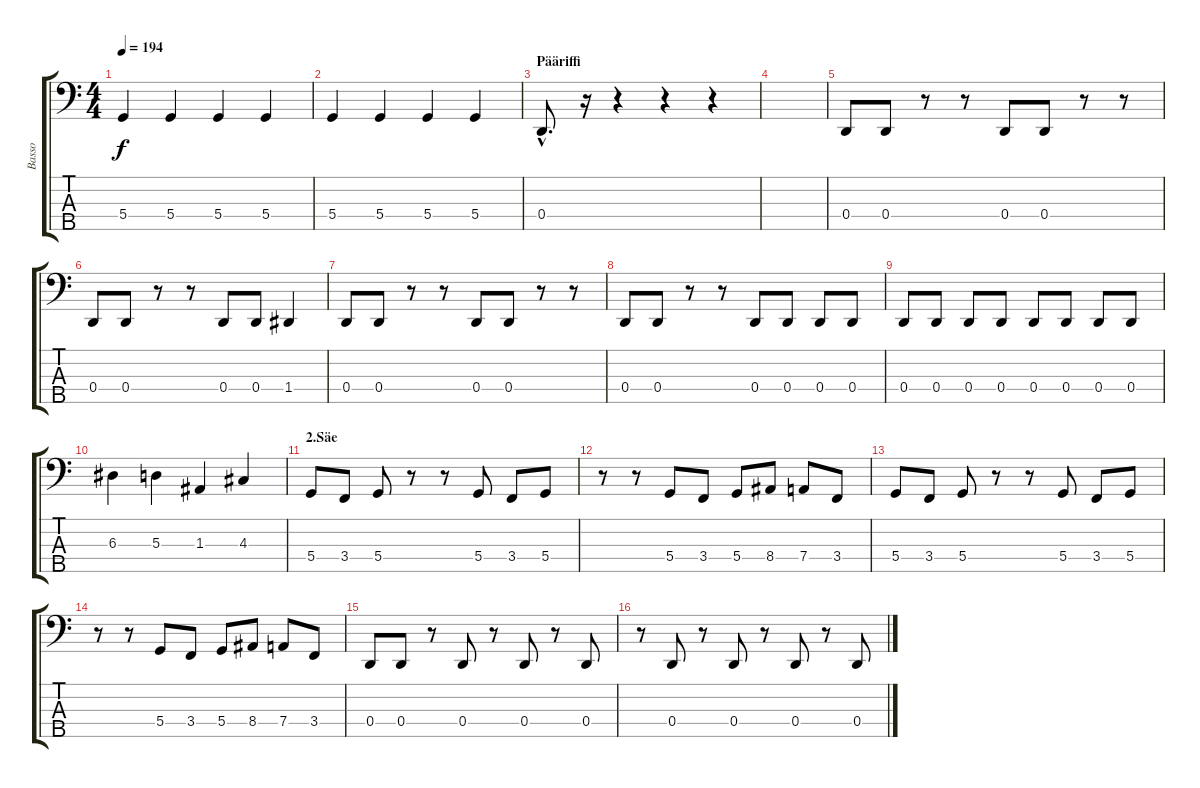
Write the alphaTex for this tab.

\track ("Basso" "Basso") {instrument electricbasspick}
\staff {score tabs}
\tuning (G2 D2 A1 D1 A0) {hide}
\ts (4 4)
\tempo 194
\clef f4
\ks c
5.4.4{dy f} 5.4.4 5.4.4 5.4.4 |
5.4.4 5.4.4 5.4.4 5.4.4 |
\section ("" "Pääriffi")
0.4{hac}.8{d} r.16 r.4 r.4 r.4 |
|
0.4.8 0.4.8 r.8 r.8 0.4.8 0.4.8 r.8 r.8 |
0.4.8 0.4.8 r.8 r.8 0.4.8 0.4.8 1.4.4 |
0.4.8 0.4.8 r.8 r.8 0.4.8 0.4.8 r.8 r.8 |
0.4.8 0.4.8 r.8 r.8 0.4.8 0.4.8 0.4.8 0.4.8 |
0.4.8 0.4.8 0.4.8 0.4.8 0.4.8 0.4.8 0.4.8 0.4.8 |
6.3.4 5.3.4 1.3.4 4.3.4 |
\section ("" "2.Säe")
5.4.8 3.4.8 5.4.8 r.8 r.8 5.4.8 3.4.8 5.4.8 |
r.8 r.8 5.4.8 3.4.8 5.4.8 8.4.8 7.4.8 3.4.8 |
5.4.8 3.4.8 5.4.8 r.8 r.8 5.4.8 3.4.8 5.4.8 |
r.8 r.8 5.4.8 3.4.8 5.4.8 8.4.8 7.4.8 3.4.8 |
0.4.8 0.4.8 r.8 0.4.8 r.8 0.4.8 r.8 0.4.8 |
r.8 0.4.8 r.8 0.4.8 r.8 0.4.8 r.8 0.4.8
